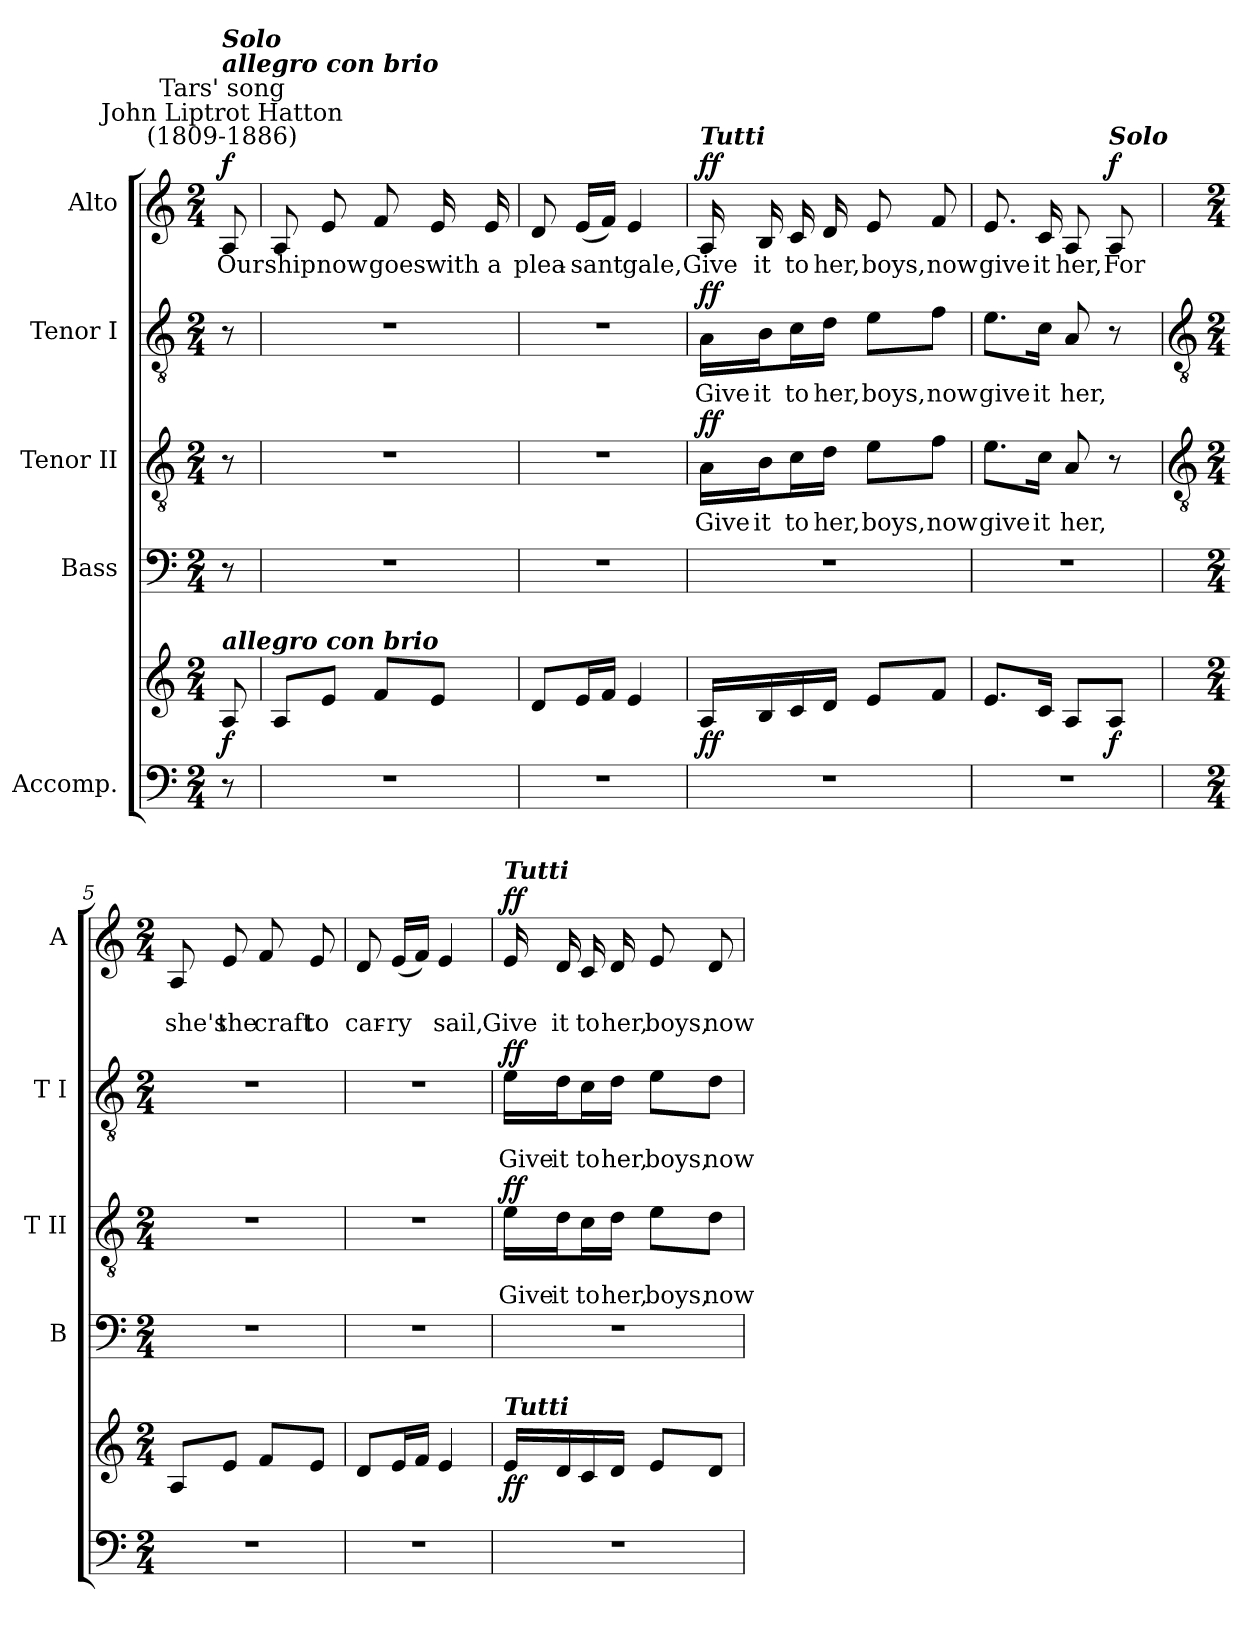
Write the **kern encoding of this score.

**kern	**kern	**dynam	**kern	**kern	**text	**text	**dynam	**kern	**text	**text	**dynam	**kern	**text	**text	**dynam
*part5	*part5	*part5	*part4	*part3	*part3	*part3	*part3	*part2	*part2	*part2	*part2	*part1	*part1	*part1	*part1
*staff6	*staff5	*staff5/6	*staff4	*staff3	*staff3	*staff3	*staff3	*staff2	*staff2	*staff2	*staff2	*staff1	*staff1	*staff1	*staff1
*I"Accomp.	*	*	*I"Bass	*I"Tenor II	*	*	*	*I"Tenor I	*	*	*	*I"Alto	*	*	*
*	*	*	*I'B	*I'T II	*	*	*	*I'T I	*	*	*	*I'A	*	*	*
*clefF4	*clefG2	*	*clefF4	*clefGv2	*	*	*	*clefGv2	*	*	*	*clefG2	*	*	*
*k[]	*k[]	*	*k[]	*k[]	*	*	*	*k[]	*	*	*	*k[]	*	*	*
*C:	*C:	*	*C:	*C:	*	*	*	*C:	*	*	*	*C:	*	*	*
*M2/4	*M2/4	*	*M2/4	*M2/4	*	*	*	*M2/4	*	*	*	*M2/4	*	*	*
*MM88	*MM88	*	*MM88	*MM88	*	*	*	*MM88	*	*	*	*MM88	*	*	*
=	=	=	=	=	=	=	=	=	=	=	=	=	=	=	=
!	!	!	!	!	!	!	!	!	!	!	!	!LO:TX:a:cj:t=John Liptrot Hatton\n(1809-1886)	!	!	!
!	!	!	!	!	!	!	!	!	!	!	!	!LO:TX:a:cj:t=Tars' song	!	!	!
!	!	!	!	!	!	!	!	!	!	!	!	!LO:TX:a:Bi:t=allegro con brio	!	!	!
!	!	!	!	!	!	!	!	!	!	!	!	!LO:TX:a:Bi:t=Solo	!	!	!
!	!LO:TX:a:Bi:t=allegro con brio	!	!	!	!	!	!	!	!	!	!	!	!	!	!
!	!	!LO:DY:b	!	!	!	!	!	!	!	!	!	!	!LO:LY:b	!	!LO:DY:b
8r	8A	f	8r	8r	.	.	.	8r	.	.	.	8A	Our	.	f
=1	=1	=1	=1	=1	=1	=1	=1	=1	=1	=1	=1	=1	=1	=1	=1
!LO:N:vis=1	!	!	!LO:N:vis=1	!LO:N:vis=1	!	!	!	!LO:N:vis=1	!	!	!	!	!LO:LY:b	!	!
2r	8AL	.	2r	2r	.	.	.	2r	.	.	.	8A	ship	.	.
!	!	!	!	!	!	!	!	!	!	!	!	!	!LO:LY:b	!	!
.	8eJ	.	.	.	.	.	.	.	.	.	.	8e	now	.	.
!	!	!	!	!	!	!	!	!	!	!	!	!	!LO:LY:b	!	!
.	8fL	.	.	.	.	.	.	.	.	.	.	8f	goes	.	.
!	!	!	!	!	!	!	!	!	!	!	!	!	!LO:LY:b	!	!
.	8eJ	.	.	.	.	.	.	.	.	.	.	16e	with	.	.
!	!	!	!	!	!	!	!	!	!	!	!	!	!LO:LY:b	!	!
.	.	.	.	.	.	.	.	.	.	.	.	16e	a	.	.
=2	=2	=2	=2	=2	=2	=2	=2	=2	=2	=2	=2	=2	=2	=2	=2
!LO:N:vis=1	!	!	!LO:N:vis=1	!LO:N:vis=1	!	!	!	!LO:N:vis=1	!	!	!	!	!LO:LY:b	!	!
2r	8dL	.	2r	2r	.	.	.	2r	.	.	.	8d	plea-	.	.
!	!	!	!	!	!	!	!	!	!	!	!	!	!LO:LY:b	!	!
.	16eL	.	.	.	.	.	.	.	.	.	.	(<16eLL	-sant	.	.
.	16fJJ	.	.	.	.	.	.	.	.	.	.	16fJJ)	.	.	.
!	!	!	!	!	!	!	!	!	!	!	!	!	!LO:LY:b	!	!
.	4e	.	.	.	.	.	.	.	.	.	.	4e	gale,	.	.
=3	=3	=3	=3	=3	=3	=3	=3	=3	=3	=3	=3	=3	=3	=3	=3
!	!	!	!	!	!	!	!	!	!	!	!	!LO:TX:a:Bi:t=Tutti	!	!	!
!LO:N:vis=1	!	!LO:DY:b	!LO:N:vis=1	!	!LO:LY:b	!	!LO:DY:b	!	!LO:LY:b	!	!LO:DY:b	!	!LO:LY:b	!	!LO:DY:b
2r	16ALL	ff	2r	16A\LL	Give	.	ff	16A\LL	Give	.	ff	16A	Give	.	ff
!	!	!	!	!	!LO:LY:b	!	!	!	!LO:LY:b	!	!	!	!LO:LY:b	!	!
.	16B	.	.	16B\J	it	.	.	16B\J	it	.	.	16B	it	.	.
!	!	!	!	!	!LO:LY:b	!	!	!	!LO:LY:b	!	!	!	!LO:LY:b	!	!
.	16c	.	.	16c\L	to	.	.	16c\L	to	.	.	16c	to	.	.
!	!	!	!	!	!LO:LY:b	!	!	!	!LO:LY:b	!	!	!	!LO:LY:b	!	!
.	16dJJ	.	.	16d\JJ	her,	.	.	16d\JJ	her,	.	.	16d	her,	.	.
!	!	!	!	!	!LO:LY:b	!	!	!	!LO:LY:b	!	!	!	!LO:LY:b	!	!
.	8eL	.	.	8e\L	boys,	.	.	8e\L	boys,	.	.	8e	boys,	.	.
!	!	!	!	!	!LO:LY:b	!	!	!	!LO:LY:b	!	!	!	!LO:LY:b	!	!
.	8fJ	.	.	8f\J	now	.	.	8f\J	now	.	.	8f	now	.	.
=4	=4	=4	=4	=4	=4	=4	=4	=4	=4	=4	=4	=4	=4	=4	=4
!LO:N:vis=1	!	!	!LO:N:vis=1	!	!LO:LY:b	!	!	!	!LO:LY:b	!	!	!	!LO:LY:b	!	!
2r	8.eL	.	2r	8.e\L	give	.	.	8.e\L	give	.	.	8.e	give	.	.
!	!	!	!	!	!LO:LY:b	!	!	!	!LO:LY:b	!	!	!	!LO:LY:b	!	!
.	16cJ	.	.	16c\Jk	it	.	.	16c\Jk	it	.	.	16c	it	.	.
!	!	!	!	!	!LO:LY:b	!	!	!	!LO:LY:b	!	!	!	!LO:LY:b	!	!
.	8AL	.	.	8A	her,	.	.	8A	her,	.	.	8A	her,	.	.
!	!	!	!	!	!	!	!	!	!	!	!	!LO:TX:a:Bi:t=Solo	!	!	!
!	!	!LO:DY:b	!	!	!	!	!	!	!	!	!	!	!LO:LY:b	!	!LO:DY:b
.	8AJ	f	.	8r	.	.	.	8r	.	.	.	8A	For	.	f
!!LO:LB:g=z
=5	=5	=5	=5	=5	=5	=5	=5	=5	=5	=5	=5	=5	=5	=5	=5
*	*	*	*	*clefGv2	*	*	*	*clefGv2	*	*	*	*	*	*	*
*M2/4	*M2/4	*	*M2/4	*M2/4	*	*	*	*M2/4	*	*	*	*M2/4	*	*	*
!LO:N:vis=1	!	!	!LO:N:vis=1	!LO:N:vis=1	!	!	!	!LO:N:vis=1	!	!	!	!	!	!LO:LY:b	!
2r	8AL	.	2r	2r	.	.	.	2r	.	.	.	8A	.	she's	.
!	!	!	!	!	!	!	!	!	!	!	!	!	!	!LO:LY:b	!
.	8eJ	.	.	.	.	.	.	.	.	.	.	8e	.	the	.
!	!	!	!	!	!	!	!	!	!	!	!	!	!	!LO:LY:b	!
.	8fL	.	.	.	.	.	.	.	.	.	.	8f	.	craft	.
!	!	!	!	!	!	!	!	!	!	!	!	!	!	!LO:LY:b	!
.	8eJ	.	.	.	.	.	.	.	.	.	.	8e	.	to	.
=6	=6	=6	=6	=6	=6	=6	=6	=6	=6	=6	=6	=6	=6	=6	=6
!LO:N:vis=1	!	!	!LO:N:vis=1	!LO:N:vis=1	!	!	!	!LO:N:vis=1	!	!	!	!	!	!LO:LY:b	!
2r	8dL	.	2r	2r	.	.	.	2r	.	.	.	8d	.	car-	.
!	!	!	!	!	!	!	!	!	!	!	!	!	!	!LO:LY:b	!
.	16eL	.	.	.	.	.	.	.	.	.	.	(<16eLL	.	-ry	.
.	16fJJ	.	.	.	.	.	.	.	.	.	.	16fJJ)	.	.	.
!	!	!	!	!	!	!	!	!	!	!	!	!	!	!LO:LY:b	!
.	4e	.	.	.	.	.	.	.	.	.	.	4e	.	sail,	.
=7	=7	=7	=7	=7	=7	=7	=7	=7	=7	=7	=7	=7	=7	=7	=7
!	!	!	!	!	!	!	!	!	!	!	!	!LO:TX:a:Bi:t=Tutti	!	!	!
!	!LO:TX:a:Bi:t=Tutti	!	!	!	!	!	!	!	!	!	!	!	!	!	!
!LO:N:vis=1	!	!LO:DY:b	!LO:N:vis=1	!	!	!LO:LY:b	!LO:DY:b	!	!	!LO:LY:b	!LO:DY:b	!	!	!LO:LY:b	!LO:DY:b
2r	16eLL	ff	2r	16e\LL	.	Give	ff	16e\LL	.	Give	ff	16e	.	Give	ff
!	!	!	!	!	!	!LO:LY:b	!	!	!	!LO:LY:b	!	!	!	!LO:LY:b	!
.	16d	.	.	16d\J	.	it	.	16d\J	.	it	.	16d	.	it	.
!	!	!	!	!	!	!LO:LY:b	!	!	!	!LO:LY:b	!	!	!	!LO:LY:b	!
.	16c	.	.	16c\L	.	to	.	16c\L	.	to	.	16c	.	to	.
!	!	!	!	!	!	!LO:LY:b	!	!	!	!LO:LY:b	!	!	!	!LO:LY:b	!
.	16dJJ	.	.	16d\JJ	.	her,	.	16d\JJ	.	her,	.	16d	.	her,	.
!	!	!	!	!	!	!LO:LY:b	!	!	!	!LO:LY:b	!	!	!	!LO:LY:b	!
.	8eL	.	.	8e\L	.	boys,	.	8e\L	.	boys,	.	8e	.	boys,	.
!	!	!	!	!	!	!LO:LY:b	!	!	!	!LO:LY:b	!	!	!	!LO:LY:b	!
.	8dJ	.	.	8d\J	.	now	.	8d\J	.	now	.	8d	.	now	.
=	=	=	=	=	=	=	=	=	=	=	=	=	=	=	=
*-	*-	*-	*-	*-	*-	*-	*-	*-	*-	*-	*-	*-	*-	*-	*-
